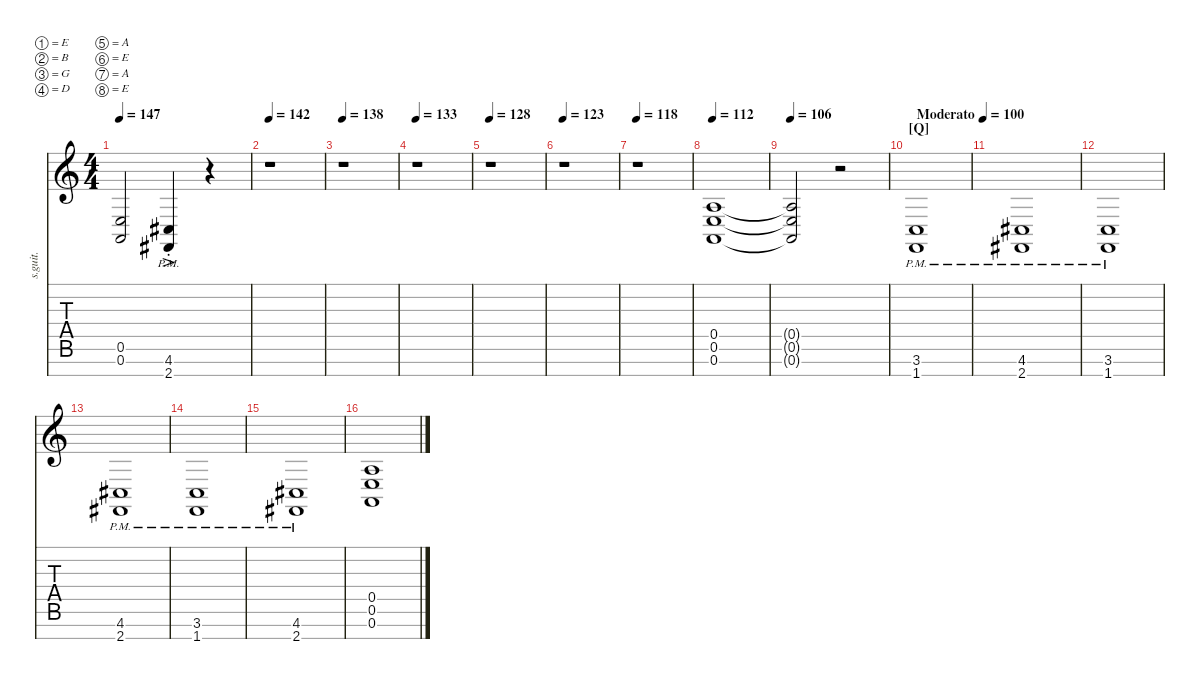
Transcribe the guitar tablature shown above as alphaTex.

\defaultSystemsLayout 4
\hideDynamics
\bracketExtendMode nobrackets
\track ("Rhythm Guitar Left" "s.guit.") {instrument distortionguitar}
\staff {score tabs}
\tuning (E4 B3 G3 D3 A2 E2 A1 E1)
\ts (4 4)
\tempo 147
\clef g2
\ks c
(0.6{t} 0.7{t}).2{dy ff} (4.7{ac pm st acc #} 2.8{ac pm st acc #}).4 r.4 |
\tempo 142
r.1 |
\tempo 138
r.1 |
\tempo 133
r.1 |
\tempo 128
r.1 |
\tempo 123
r.1 |
\tempo 118
r.1 |
\tempo 112
(0.5 0.6 0.7).1 |
\tempo 106
(0.5{t} 0.6{t} 0.7{t}).2 r.2 |
\section ("Q" "")
\tempo (100 "Moderato")
(3.7{pm} 1.8{pm}).1 |
(4.7{pm acc #} 2.8{pm acc #}).1 |
(3.7{pm} 1.8{pm}).1 |
(4.7{pm acc #} 2.8{pm acc #}).1 |
(3.7{pm} 1.8{pm}).1 |
(4.7{pm acc #} 2.8{pm acc #}).1 |
(0.5 0.6 0.7).1
